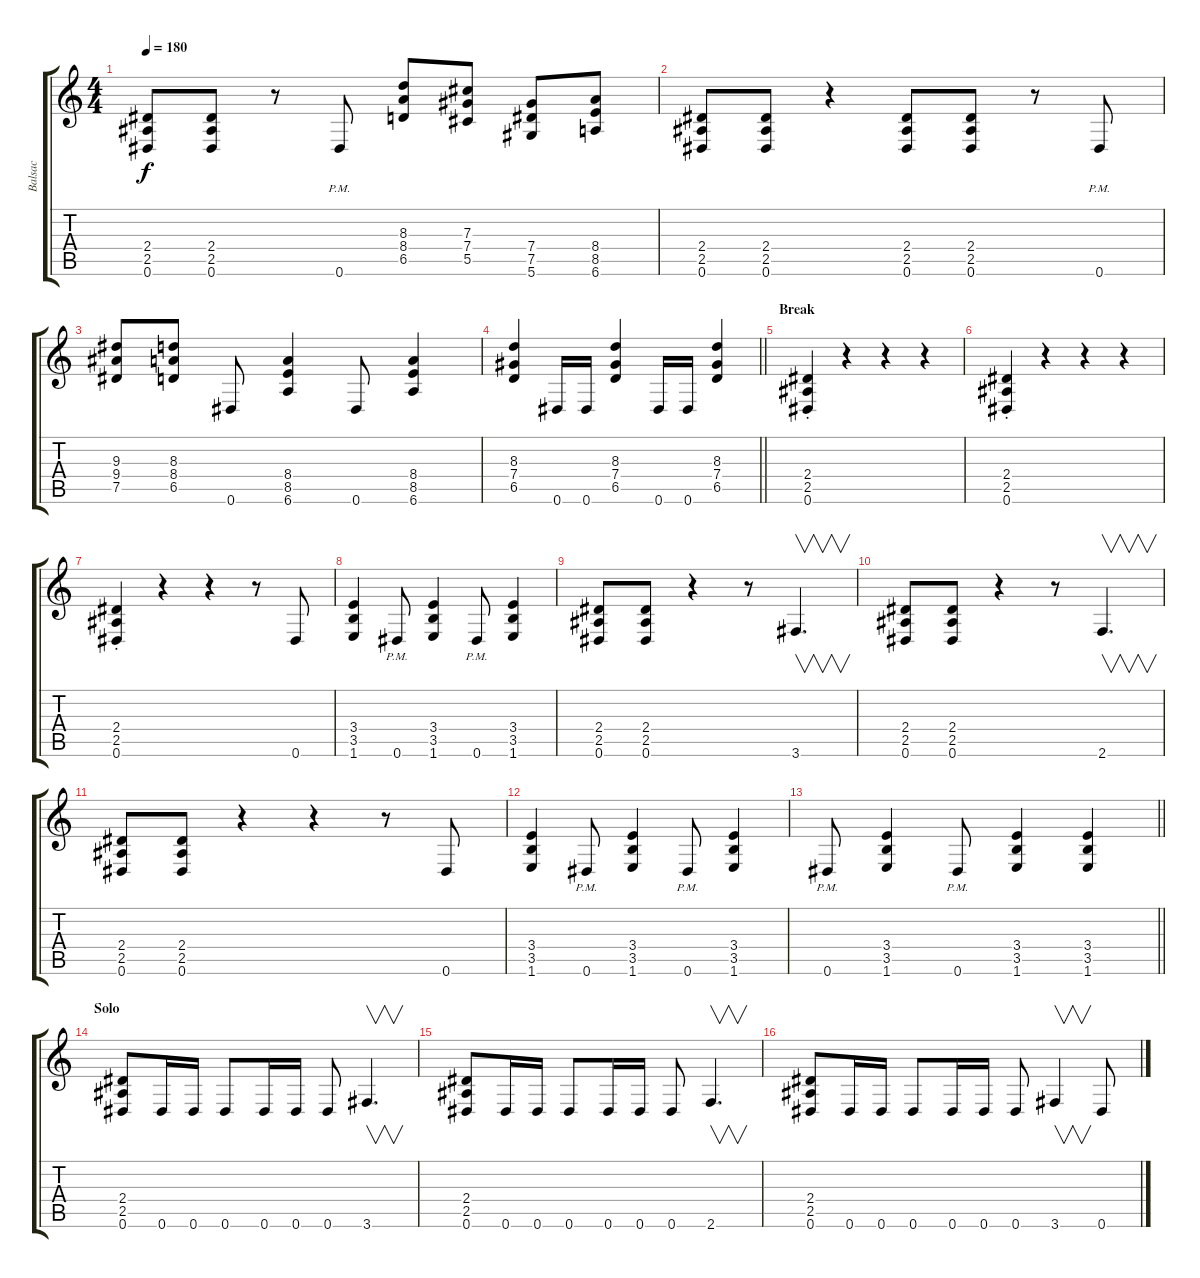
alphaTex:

\track ("Balsac" "Balsac") {instrument overdrivenguitar}
\staff {score tabs}
\tuning (Eb4 Bb3 Gb3 Db3 Ab2 Eb2) {hide}
\ts (4 4)
\tempo 180
\clef g2
\ks c
(2.4 2.5 0.6).8{dy f} (2.4 2.5 0.6).8 r.8 0.6{pm}.8 (8.3 8.4 6.5).8 (7.3 7.4 5.5).8 (7.4 7.5 5.6).8 (8.4 8.5 6.6).8 |
(2.4 2.5 0.6).8 (2.4 2.5 0.6).8 r.4 (2.4 2.5 0.6).8 (2.4 2.5 0.6).8 r.8 0.6{pm}.8 |
(9.3 9.4 7.5).8 (8.3 8.4 6.5).8 0.6.8 (8.4 8.5 6.6).4 0.6.8 (8.4 8.5 6.6).4 |
\barLineRight lightlight
(8.3 7.4 6.5).4 0.6.16 0.6.16 (8.3 7.4 6.5).4 0.6.16 0.6.16 (8.3 7.4 6.5).4 |
\section ("" "Break")
(2.4{st} 2.5{st} 0.6{st}).4 r.4 r.4 r.4 |
(2.4{st} 2.5{st} 0.6{st}).4 r.4 r.4 r.4 |
(2.4{st} 2.5{st} 0.6{st}).4 r.4 r.4 r.8 0.6.8 |
(3.4 3.5 1.6).4 0.6{pm}.8 (3.4 3.5 1.6).4 0.6{pm}.8 (3.4 3.5 1.6).4 |
(2.4 2.5 0.6).8 (2.4 2.5 0.6).8 r.4 r.8 3.6.4{v d} |
(2.4 2.5 0.6).8 (2.4 2.5 0.6).8 r.4 r.8 2.6.4{v d} |
(2.4 2.5 0.6).8 (2.4 2.5 0.6).8 r.4 r.4 r.8 0.6.8 |
(3.4 3.5 1.6).4 0.6{pm}.8 (3.4 3.5 1.6).4 0.6{pm}.8 (3.4 3.5 1.6).4 |
\barLineRight lightlight
0.6{pm}.8 (3.4 3.5 1.6).4 0.6{pm}.8 (3.4 3.5 1.6).4 (3.4 3.5 1.6).4 |
\section ("" "Solo")
(2.4 2.5 0.6).8 0.6.16 0.6.16 0.6.8 0.6.16 0.6.16 0.6.8 3.6.4{v d} |
(2.4 2.5 0.6).8 0.6.16 0.6.16 0.6.8 0.6.16 0.6.16 0.6.8 2.6.4{v d} |
(2.4 2.5 0.6).8 0.6.16 0.6.16 0.6.8 0.6.16 0.6.16 0.6.8 3.6.4{v} 0.6.8
